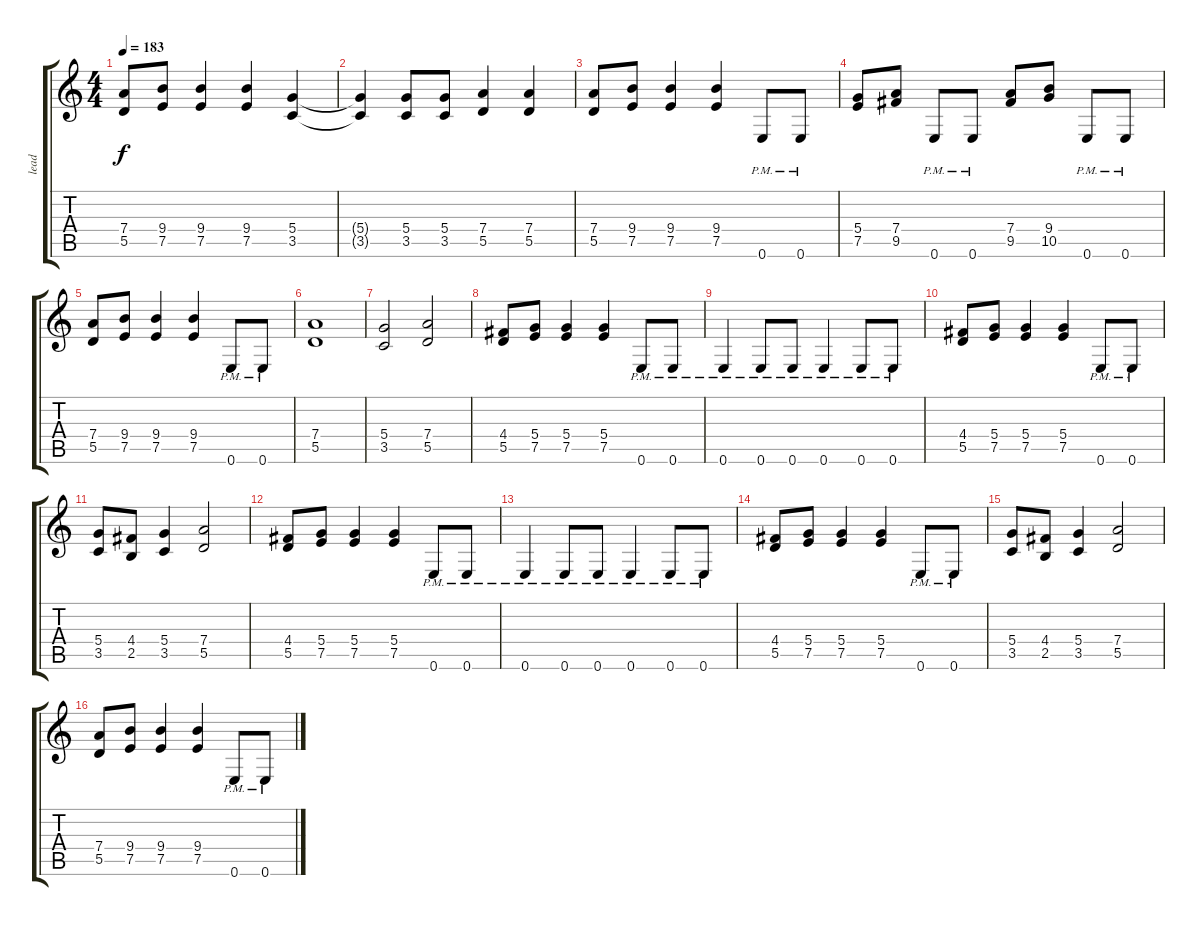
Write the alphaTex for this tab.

\track ("lead" "lead") {instrument distortionguitar}
\staff {score tabs}
\tuning (E4 B3 G3 D3 A2 E2) {hide}
\ts (4 4)
\tempo 183
\clef g2
\ks c
(7.4 5.5).8{dy f} (9.4 7.5).8 (9.4 7.5).4 (9.4 7.5).4 (5.4 3.5).4 |
(5.4{t} 3.5{t}).4 (5.4 3.5).8 (5.4 3.5).8 (7.4 5.5).4 (7.4 5.5).4 |
(7.4 5.5).8 (9.4 7.5).8 (9.4 7.5).4 (9.4 7.5).4 0.6{pm}.8 0.6{pm}.8 |
(5.4 7.5).8 (7.4 9.5).8 0.6{pm}.8 0.6{pm}.8 (7.4 9.5).8 (9.4 10.5).8 0.6{pm}.8 0.6{pm}.8 |
(7.4 5.5).8 (9.4 7.5).8 (9.4 7.5).4 (9.4 7.5).4 0.6{pm}.8 0.6{pm}.8 |
(7.4 5.5).1 |
(5.4 3.5).2 (7.4 5.5).2 |
(4.4 5.5).8 (5.4 7.5).8 (5.4 7.5).4 (5.4 7.5).4 0.6{pm}.8 0.6{pm}.8 |
0.6{pm}.4 0.6{pm}.8 0.6{pm}.8 0.6{pm}.4 0.6{pm}.8 0.6{pm}.8 |
(4.4 5.5).8 (5.4 7.5).8 (5.4 7.5).4 (5.4 7.5).4 0.6{pm}.8 0.6{pm}.8 |
(5.4 3.5).8 (4.4 2.5).8 (5.4 3.5).4 (7.4 5.5).2 |
(4.4 5.5).8 (5.4 7.5).8 (5.4 7.5).4 (5.4 7.5).4 0.6{pm}.8 0.6{pm}.8 |
0.6{pm}.4 0.6{pm}.8 0.6{pm}.8 0.6{pm}.4 0.6{pm}.8 0.6{pm}.8 |
(4.4 5.5).8 (5.4 7.5).8 (5.4 7.5).4 (5.4 7.5).4 0.6{pm}.8 0.6{pm}.8 |
(5.4 3.5).8 (4.4 2.5).8 (5.4 3.5).4 (7.4 5.5).2 |
(7.4 5.5).8 (9.4 7.5).8 (9.4 7.5).4 (9.4 7.5).4 0.6{pm}.8 0.6{pm}.8
